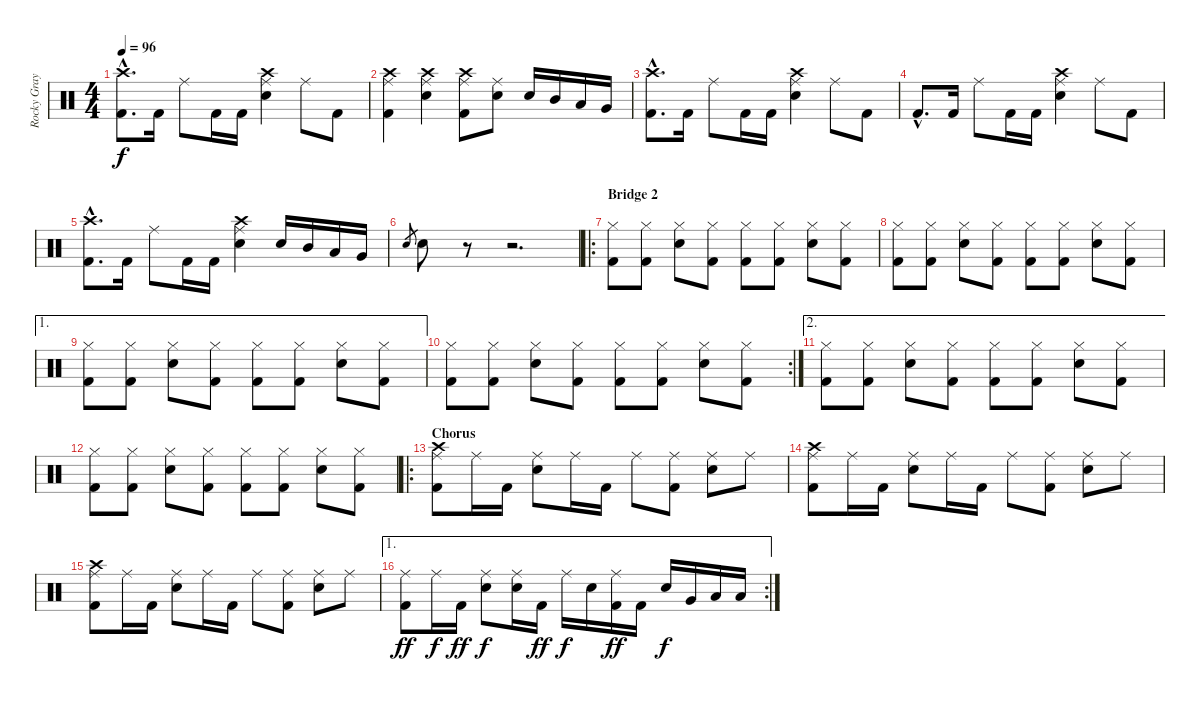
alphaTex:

\track ("Rocky Gray (Drums)" "Rocky Gray") {instrument percussion}
\staff {score}
\articulation defaults
\ts (4 4)
\tempo 96
\clef neutral
\ks c
("Crash high (hit)"{hac} "Kick (hit) 2"{hac}).8{d dy f} "Kick (hit) 2".16 "Ride (middle)".8 "Kick (hit) 2".16 "Kick (hit) 2".16 ("Crash high (hit)" "Ride (middle)" "Electric Snare (hit)").4 "Ride (middle)".8 "Kick (hit) 2".8 |
("Crash high (hit)" "Ride (middle)" "Kick (hit) 2").4 ("Crash high (hit)" "Ride (middle)" "Electric Snare (hit)").4 ("Crash high (hit)" "Ride (middle)" "Kick (hit) 2").8 ("Ride (middle)" "Electric Snare (hit)").8 "Electric Snare (hit)".16 "Mid Tom (hit)".16 "Low Tom (hit)".16 "Very Low Tom (hit)".16 |
("Crash high (hit)"{hac} "Kick (hit) 2"{hac}).8{d} "Kick (hit) 2".16 "Ride (middle)".8 "Kick (hit) 2".16 "Kick (hit) 2".16 ("Crash high (hit)" "Ride (middle)" "Electric Snare (hit)").4 "Ride (middle)".8 "Kick (hit) 2".8 |
"Kick (hit) 2"{hac}.8{d} "Kick (hit) 2".16 "Ride (middle)".8 "Kick (hit) 2".16 "Kick (hit) 2".16 ("Crash high (hit)" "Ride (middle)" "Electric Snare (hit)").4 "Ride (middle)".8 "Kick (hit) 2".8 |
("Crash high (hit)"{hac} "Kick (hit) 2"{hac}).8{d} "Kick (hit) 2".16 "Ride (middle)".8 "Kick (hit) 2".16 "Kick (hit) 2".16 ("Crash high (hit)" "Ride (middle)" "Electric Snare (hit)").4 "Snare (hit) 2".16 "Mid Tom (hit)".16 "Low Tom (hit)".16 "Very Low Tom (hit)".16 |
"Electric Snare (hit)".8{gr} "Electric Snare (hit)".8 r.8 r.2{d} |
\ro
\section ("" "Bridge 2")
("Hi-Hat (closed)" "Kick (hit) 2").8 ("Hi-Hat (closed)" "Kick (hit) 2").8 ("Hi-Hat (closed)" "Electric Snare (hit)").8 ("Hi-Hat (closed)" "Kick (hit) 2").8 ("Hi-Hat (closed)" "Kick (hit) 2").8 ("Hi-Hat (closed)" "Kick (hit) 2").8 ("Hi-Hat (closed)" "Electric Snare (hit)").8 ("Hi-Hat (closed)" "Kick (hit) 2").8 |
("Hi-Hat (closed)" "Kick (hit) 2").8 ("Hi-Hat (closed)" "Kick (hit) 2").8 ("Hi-Hat (closed)" "Electric Snare (hit)").8 ("Hi-Hat (closed)" "Kick (hit) 2").8 ("Hi-Hat (closed)" "Kick (hit) 2").8 ("Hi-Hat (closed)" "Kick (hit) 2").8 ("Hi-Hat (closed)" "Electric Snare (hit)").8 ("Hi-Hat (closed)" "Kick (hit) 2").8 |
\ae 1
("Hi-Hat (closed)" "Kick (hit) 2").8 ("Hi-Hat (closed)" "Kick (hit) 2").8 ("Hi-Hat (closed)" "Electric Snare (hit)").8 ("Hi-Hat (closed)" "Kick (hit) 2").8 ("Hi-Hat (closed)" "Kick (hit) 2").8 ("Hi-Hat (closed)" "Kick (hit) 2").8 ("Hi-Hat (closed)" "Electric Snare (hit)").8 ("Hi-Hat (closed)" "Kick (hit) 2").8 |
\rc 2
("Hi-Hat (closed)" "Kick (hit) 2").8 ("Hi-Hat (closed)" "Kick (hit) 2").8 ("Hi-Hat (closed)" "Electric Snare (hit)").8 ("Hi-Hat (closed)" "Kick (hit) 2").8 ("Hi-Hat (closed)" "Kick (hit) 2").8 ("Hi-Hat (closed)" "Kick (hit) 2").8 ("Hi-Hat (closed)" "Electric Snare (hit)").8 ("Hi-Hat (closed)" "Kick (hit) 2").8 |
\ae 2
("Hi-Hat (closed)" "Kick (hit) 2").8 ("Hi-Hat (closed)" "Kick (hit) 2").8 ("Hi-Hat (closed)" "Electric Snare (hit)").8 ("Hi-Hat (closed)" "Kick (hit) 2").8 ("Hi-Hat (closed)" "Kick (hit) 2").8 ("Hi-Hat (closed)" "Kick (hit) 2").8 ("Hi-Hat (closed)" "Electric Snare (hit)").8 ("Hi-Hat (closed)" "Kick (hit) 2").8 |
("Hi-Hat (closed)" "Kick (hit) 2").8 ("Hi-Hat (closed)" "Kick (hit) 2").8 ("Hi-Hat (closed)" "Electric Snare (hit)").8 ("Hi-Hat (closed)" "Kick (hit) 2").8 ("Hi-Hat (closed)" "Kick (hit) 2").8 ("Hi-Hat (closed)" "Kick (hit) 2").8 ("Hi-Hat (closed)" "Electric Snare (hit)").8 ("Hi-Hat (closed)" "Kick (hit) 2").8 |
\ro
\section ("" "Chorus")
("Crash high (hit)" "Ride (middle)" "Kick (hit) 2").8 "Ride (middle)".16 "Kick (hit) 2".16 ("Ride (middle)" "Electric Snare (hit)").8 "Ride (middle)".16 "Kick (hit) 2".16 "Ride (middle)".8 ("Ride (middle)" "Kick (hit) 2").8 ("Ride (middle)" "Electric Snare (hit)").8 "Ride (middle)".8 |
("Crash high (hit)" "Ride (middle)" "Kick (hit) 2").8 "Ride (middle)".16 "Kick (hit) 2".16 ("Ride (middle)" "Electric Snare (hit)").8 "Ride (middle)".16 "Kick (hit) 2".16 "Ride (middle)".8 ("Ride (middle)" "Kick (hit) 2").8 ("Ride (middle)" "Electric Snare (hit)").8 "Ride (middle)".8 |
("Crash high (hit)" "Ride (middle)" "Kick (hit) 2").8 "Ride (middle)".16 "Kick (hit) 2".16 ("Ride (middle)" "Electric Snare (hit)").8 "Ride (middle)".16 "Kick (hit) 2".16 "Ride (middle)".8 ("Ride (middle)" "Kick (hit) 2").8 ("Ride (middle)" "Electric Snare (hit)").8 "Ride (middle)".8 |
\ae 1
\rc 2
("Ride (middle)" "Kick (hit) 2").8{dy ff} "Ride (middle)".16{dy f} "Kick (hit) 2".16{dy ff} ("Ride (middle)" "Electric Snare (hit)").8{dy f} ("Ride (middle)" "Electric Snare (hit)").16 "Kick (hit) 2".16{dy ff} "Ride (middle)".16{dy f} "Electric Snare (hit)".16 ("Ride (middle)" "Kick (hit) 2").16{dy ff} "Kick (hit) 2".16 "Electric Snare (hit)".16{dy f} "Very Low Tom (hit)".16 "Low Floor Tom (hit)".16 "Low Floor Tom (hit)".16
